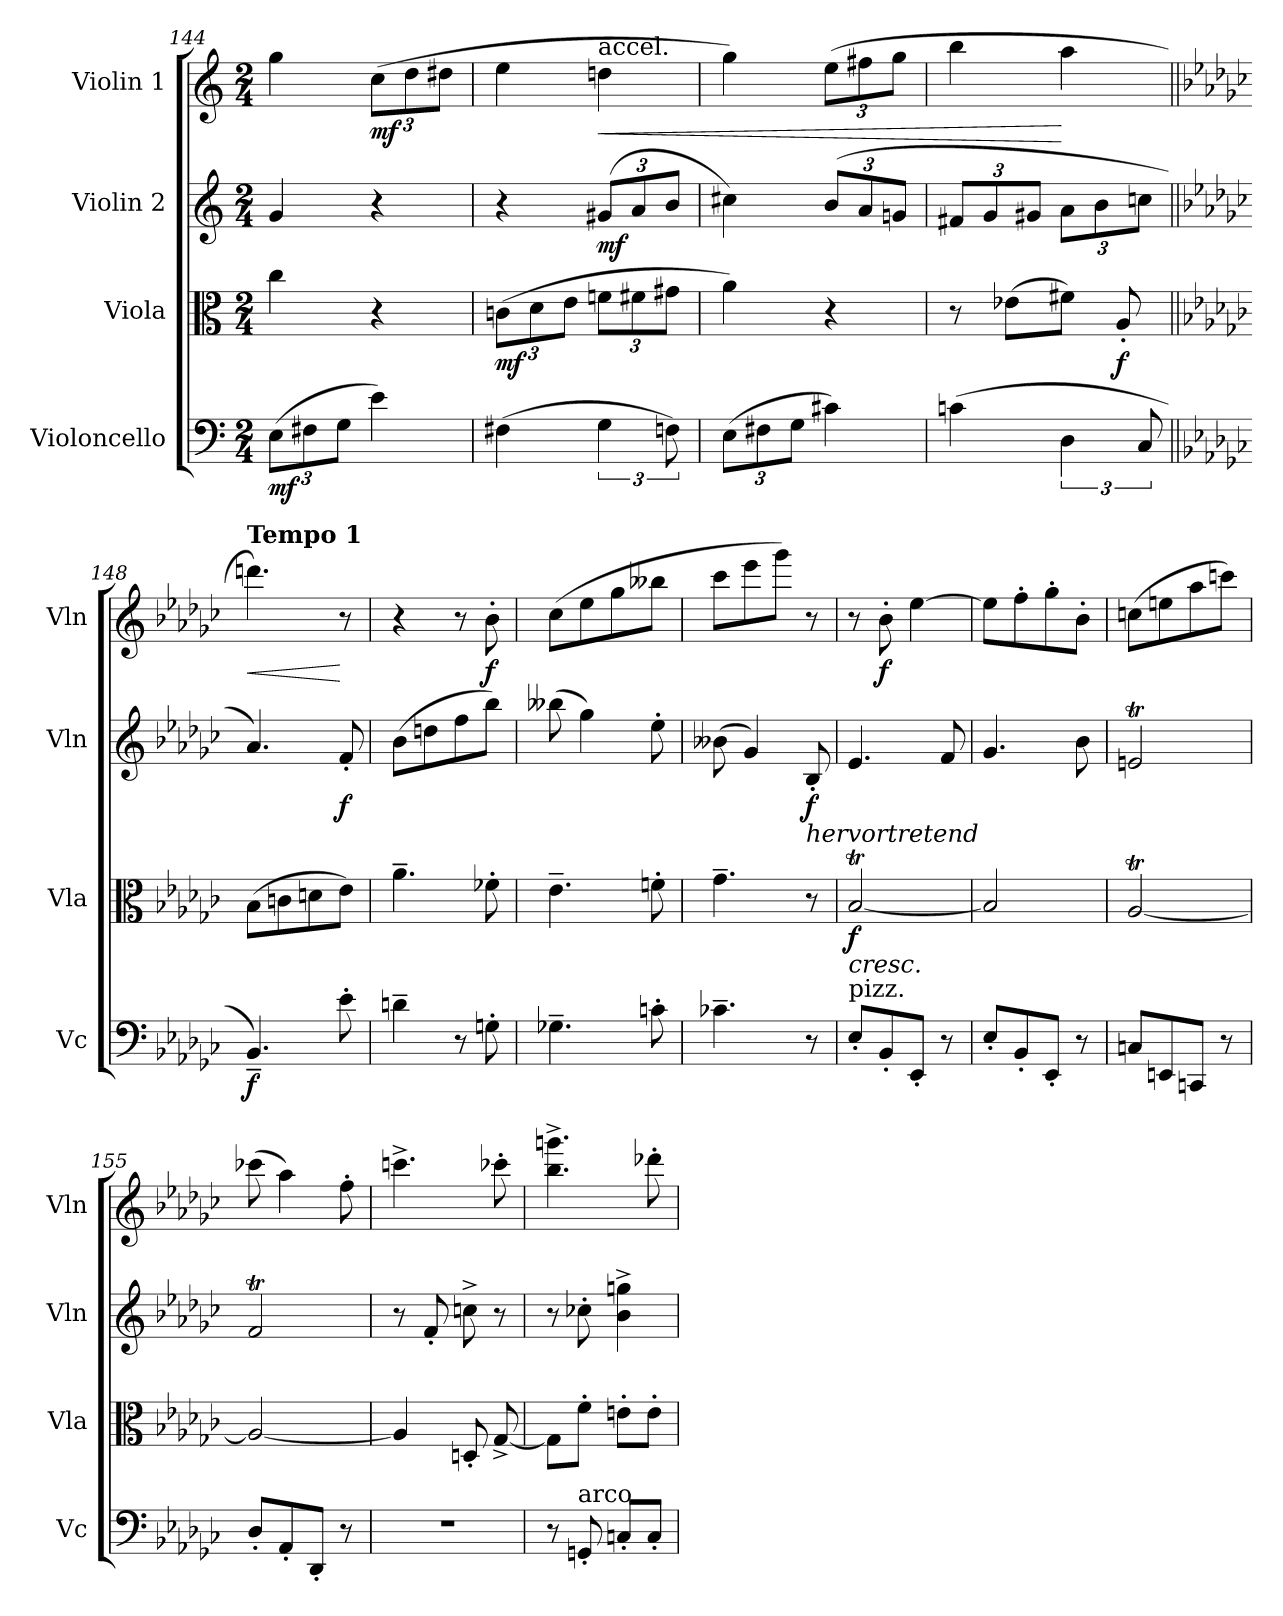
**kern	**dynam	**kern	**dynam	**kern	**dynam	**kern	**dynam
*part4	*part4	*part3	*part3	*part2	*part2	*part1	*part1
*staff4	*staff4	*staff3	*staff3	*staff2	*staff2	*staff1	*staff1
*I"Violoncello	*	*I"Viola	*	*I"Violin 2	*	*I"Violin 1	*
*I'Vc	*	*I'Vla	*	*I'Vln	*	*I'Vln	*
*clefF4	*	*clefC3	*	*clefG2	*	*clefG2	*
*k[]	*	*k[]	*	*k[]	*	*k[]	*
*M2/4	*	*M2/4	*	*M2/4	*	*M2/4	*
*Xbrackettup	*	*	*	*	*	*	*
=144	=144	=144	=144	=144	=144	=144	=144
!	!LO:DY:b	!	!	!	!	!	!
(12E\L	mf	4cc\	.	4g/	.	4gg\	.
12F#X\	.	.	.	.	.	.	.
12G\J	.	.	.	.	.	.	.
*	*	*	*	*	*	*Xbrackettup	*
!	!	!	!	!	!	!	!LO:DY:b
4e\)	.	4r	.	4r	.	(12cc\L	mf
.	.	.	.	.	.	12dd\	.
.	.	.	.	.	.	12dd#X\J	.
=145	=145	=145	=145	=145	=145	=145	=145
*	*	*Xbrackettup	*	*	*	*	*
!	!	!	!LO:DY:b	!	!	!	!
(4F#X\	.	(12cn\L	mf	4r	.	4ee\	.
.	.	12d\	.	.	.	.	.
.	.	12e\J	.	.	.	.	.
*brackettup	*	*	*	*Xbrackettup	*	*	*
!	!	!	!	!	!	!LO:TX:a:t=accel.	!
!	!	!	!	!	!LO:DY:b	!	!LO:HP:b
6G\	.	12fn\L	.	(12g#X/L	mf	4ddn\	<
.	.	12f#X\	.	12a/	.	.	.
12Fn\)	.	12g#X\J	.	12b/J	.	.	.
=146	=146	=146	=146	=146	=146	=146	=146
*Xbrackettup	*	*	*	*	*	*	*
(12E\L	.	4a\)	.	4cc#X\)	.	4gg\)	.
12F#X\	.	.	.	.	.	.	.
12G\J	.	.	.	.	.	.	.
4c#X\)	.	4r	.	(12b/L	.	(12ee\L	.
.	.	.	.	12a/	.	12ff#X\	.
.	.	.	.	12gn/J	.	12gg\J	.
!!LO:LB:g=z
=147	=147	=147	=147	=147	=147	=147	=147
(4cn\	.	8r	.	12f#X/L	.	4bb\	.
.	.	.	.	12g/	.	.	.
.	.	(8e-X\L	.	.	.	.	.
.	.	.	.	12g#X/J	.	.	.
*brackettup	*	*	*	*	*	*	*
6D\	.	8f#X\J)	.	12a\L	.	4aa\	[
.	.	.	.	12b\	.	.	.
!	!	!	!LO:DY:b	!	!	!	!
.	.	8A'/	f	.	.	.	.
12C/	.	.	.	12ccn\J	.	.	.
=148||	=148||	=148||	=148||	=148||	=148||	=148||	=148||
*k[b-e-a-d-g-c-]	*	*k[b-e-a-d-g-c-]	*	*k[b-e-a-d-g-c-]	*	*k[b-e-a-d-g-c-]	*
!	!	!	!	!	!	!LO:TX:a:B:t=Tempo 1	!
!	!LO:DY:b	!	!	!	!	!	!LO:HP:b
4.BB-~/)	f	(8B-\L	.	4.a-/)	.	4.dddn\)	<
.	.	8cn\	.	.	.	.	.
.	.	8dn\	.	.	.	.	.
!	!	!	!	!	!LO:DY:b	!	!
8e-'\	.	8e-\J)	.	8f'/	f	8r	[
=149	=149	=149	=149	=149	=149	=149	=149
4dn~\	.	4.a-~\	.	(8b-\L	.	4r	.
.	.	.	.	8ddn\	.	.	.
8r	.	.	.	8ff\	.	8r	.
!	!	!	!	!	!	!	!LO:DY:b
8Gn'\	.	8f-X'\	.	8bb-\J)	.	8b-'\	f
=150	=150	=150	=150	=150	=150	=150	=150
4.G-X~\	.	4.e-~\	.	(8bb--X\	.	(8cc-\L	.
.	.	.	.	4gg-\)	.	8ee-\	.
.	.	.	.	.	.	8gg-\	.
8cn'\	.	8fn'\	.	8ee-'\	.	8bb--X\J	.
=151	=151	=151	=151	=151	=151	=151	=151
4.c-X~\	.	4.g-~\	.	(8b--X\	.	8ccc-\L	.
.	.	.	.	4g-/)	.	8eee-\	.
.	.	.	.	.	.	8ggg-\J)	.
!	!	!	!	!LO:TX:b:i:t=hervortretend	!	!	!
!	!	!	!	!	!LO:DY:b	!	!
8r	.	8r	.	8B-j'/	f	8r	.
=152	=152	=152	=152	=152	=152	=152	=152
!	!	!LO:TX:b:i:t=cresc.	!	!	!	!	!
!LO:TX:a:t=pizz.	!	!	!	!	!	!	!
!	!	!	!LO:DY:b	!	!	!	!
8E-'/L	.	[2B-t/	f	4.e-/	.	8r	.
!	!	!	!	!	!	!	!LO:DY:b
8BB-'/	.	.	.	.	.	8b-'\	f
8EE-'/J	.	.	.	.	.	[4ee-\	.
8r	.	.	.	8f/	.	.	.
=153	=153	=153	=153	=153	=153	=153	=153
8E-'/L	.	2B-TTT/]	.	4.g-/	.	8ee-\L]	.
8BB-'/	.	.	.	.	.	8ff'\	.
8EE-'/J	.	.	.	.	.	8gg-'\	.
8r	.	.	.	8b-j\	.	8b-'\J	.
=154	=154	=154	=154	=154	=154	=154	=154
8Cn/L	.	[2A-T/	.	2ent/	.	(8ccn\L	.
8EEn/	.	.	.	.	.	8een\	.
8CCn/J	.	.	.	.	.	8aa-\	.
8r	.	.	.	.	.	8cccn\J)	.
!!LO:LB:g=z
=155	=155	=155	=155	=155	=155	=155	=155
8D-'/L	.	2A-/_	.	2ft/	.	(8ccc-X\	.
8AA-'/	.	.	.	.	.	4aa-\)	.
8DD-'/J	.	.	.	.	.	.	.
8r	.	.	.	.	.	8ff'\	.
=156	=156	=156	=156	=156	=156	=156	=156
2r	.	4A-TTT/]	.	8r	.	4.cccn^\	.
.	.	.	.	8f'/	.	.	.
.	.	8Dn'/	.	8ccn^\	.	.	.
.	.	[8G-^/	.	8r	.	8ccc-X'\	.
=157	=157	=157	=157	=157	=157	=157	=157
8r	.	8G-\L]	.	8r	.	4.bb-\^ 4.gggn\^	.
!LO:TX:a:t=arco	!	!	!	!	!	!	!
8GGn'/	.	8f'\J	.	8cc-X'\	.	.	.
8Cn'/L	.	8en'\L	.	4b-\^ 4ggn\^	.	.	.
8C'/J	.	8e'\J	.	.	.	8ddd-X'\	.
=	=	=	=	=	=	=	=
*-	*-	*-	*-	*-	*-	*-	*-
